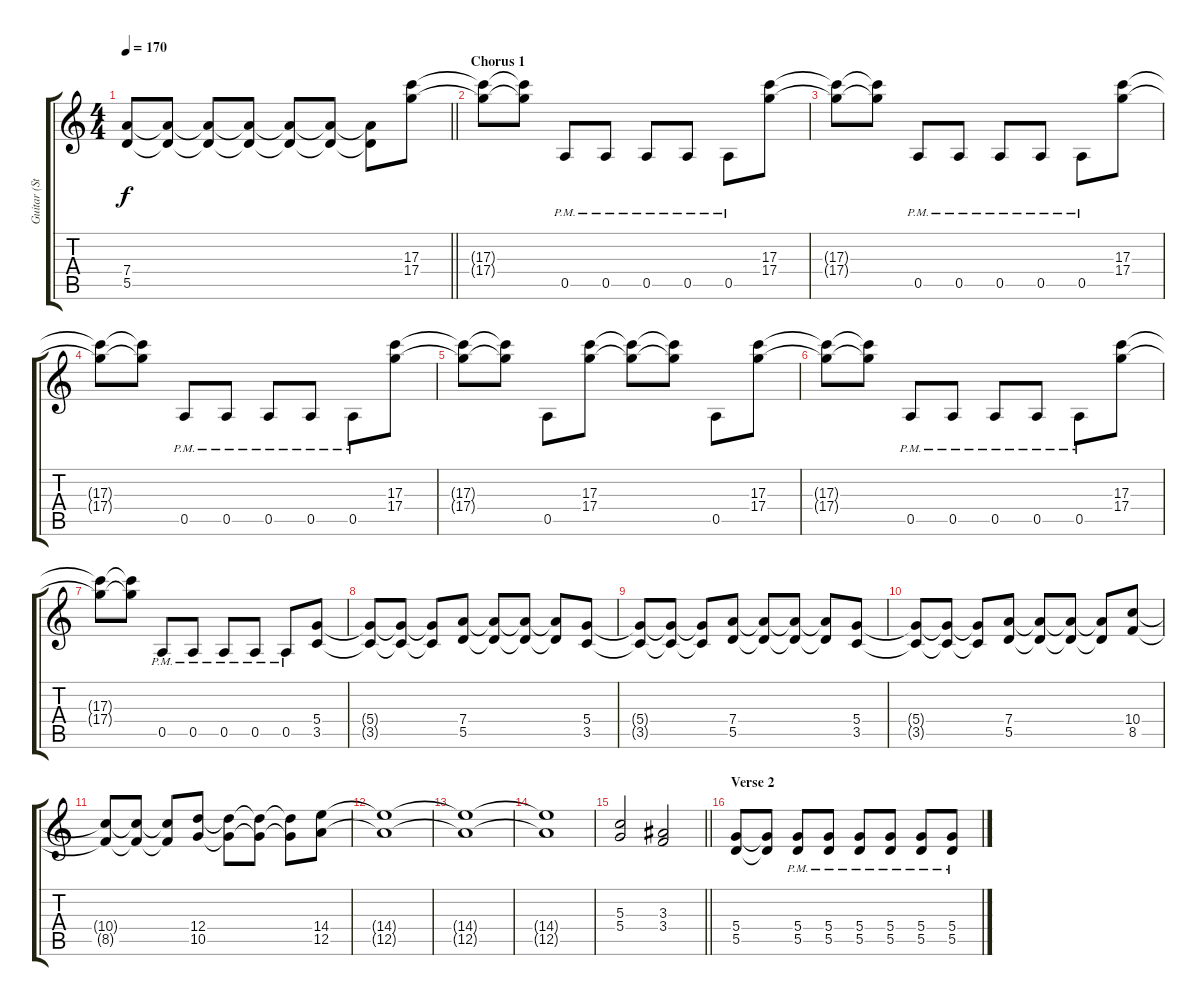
\track ("Guitar (Steve Morse)" "Guitar (St") {instrument overdrivenguitar}
\staff {score tabs}
\tuning (E4 B3 G3 D3 A2 E2) {hide}
\ts (4 4)
\tempo 170
\clef g2
\barLineRight lightlight
\ks c
(7.4{t} 5.5{t}).8{dy f} (7.4{t} 5.5{t}).8 (7.4{t} 5.5{t}).8 (7.4{t} 5.5{t}).8 (7.4{t} 5.5{t}).8 (7.4{t} 5.5{t}).8 (7.4{t} 5.5{t}).8 (17.3 17.4).8 |
\section ("" "Chorus 1")
(17.3{t} 17.4{t}).8 (17.3{t} 17.4{t}).8 0.5{pm}.8 0.5{pm}.8 0.5{pm}.8 0.5{pm}.8 0.5{pm}.8 (17.3 17.4).8 |
(17.3{t} 17.4{t}).8 (17.3{t} 17.4{t}).8 0.5{pm}.8 0.5{pm}.8 0.5{pm}.8 0.5{pm}.8 0.5{pm}.8 (17.3 17.4).8 |
(17.3{t} 17.4{t}).8 (17.3{t} 17.4{t}).8 0.5{pm}.8 0.5{pm}.8 0.5{pm}.8 0.5{pm}.8 0.5{pm}.8 (17.3 17.4).8 |
(17.3{t} 17.4{t}).8 (17.3{t} 17.4{t}).8 0.5.8 (17.3 17.4).8 (17.3{t} 17.4{t}).8 (17.3{t} 17.4{t}).8 0.5.8 (17.3 17.4).8 |
(17.3{t} 17.4{t}).8 (17.3{t} 17.4{t}).8 0.5{pm}.8 0.5{pm}.8 0.5{pm}.8 0.5{pm}.8 0.5{pm}.8 (17.3 17.4).8 |
(17.3{t} 17.4{t}).8 (17.3{t} 17.4{t}).8 0.5{pm}.8 0.5{pm}.8 0.5{pm}.8 0.5{pm}.8 0.5{pm}.8 (5.4 3.5).8 |
(5.4{t} 3.5{t}).8 (5.4{t} 3.5{t}).8 (5.4{t} 3.5{t}).8 (7.4 5.5).8 (7.4{t} 5.5{t}).8 (7.4{t} 5.5{t}).8 (7.4{t} 5.5{t}).8 (5.4 3.5).8 |
(5.4{t} 3.5{t}).8 (5.4{t} 3.5{t}).8 (5.4{t} 3.5{t}).8 (7.4 5.5).8 (7.4{t} 5.5{t}).8 (7.4{t} 5.5{t}).8 (7.4{t} 5.5{t}).8 (5.4 3.5).8 |
(5.4{t} 3.5{t}).8 (5.4{t} 3.5{t}).8 (5.4{t} 3.5{t}).8 (7.4 5.5).8 (7.4{t} 5.5{t}).8 (7.4{t} 5.5{t}).8 (7.4{t} 5.5{t}).8 (10.4 8.5).8 |
(10.4{t} 8.5{t}).8 (10.4{t} 8.5{t}).8 (10.4{t} 8.5{t}).8 (12.4 10.5).8 (12.4{t} 10.5{t}).8 (12.4{t} 10.5{t}).8 (12.4{t} 10.5{t}).8 (14.4 12.5).8 |
(14.4{t} 12.5{t}).1 |
(14.4{t} 12.5{t}).1 |
(14.4{t} 12.5{t}).1 |
\barLineRight lightlight
(5.3 5.4).2 (3.3 3.4).2 |
\section ("" "Verse 2")
(5.4 5.5).8 (5.4{t} 5.5{t}).8 (5.4{pm} 5.5{pm}).8 (5.4{pm} 5.5{pm}).8 (5.4{pm} 5.5{pm}).8 (5.4{pm} 5.5{pm}).8 (5.4{pm} 5.5{pm}).8 (5.4{pm} 5.5{pm}).8
